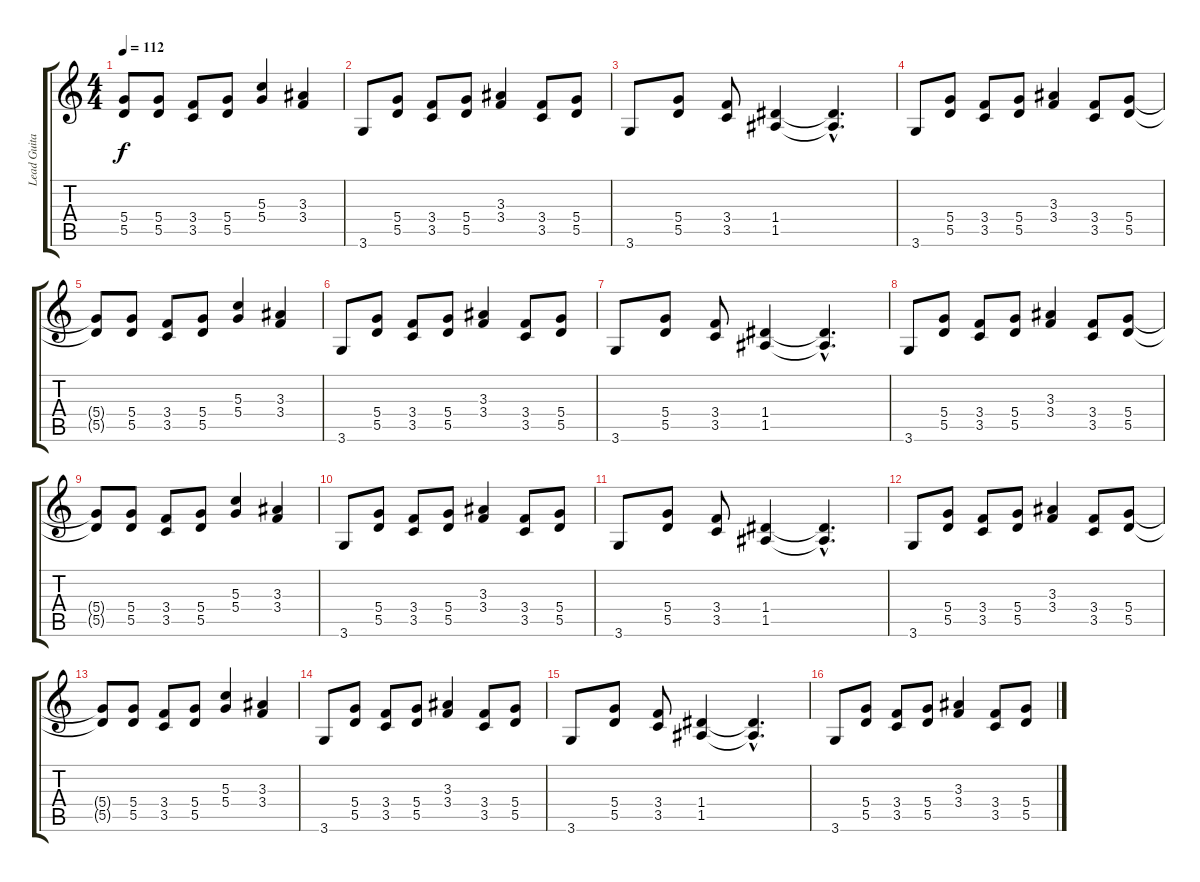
\track ("Lead Guitar" "Lead Guita") {instrument overdrivenguitar}
\staff {score tabs}
\tuning (E4 B3 G3 D3 A2 E2) {hide}
\ts (4 4)
\tempo 112
\clef g2
\ks c
(5.4{t} 5.5{t}).8{dy f} (5.4 5.5).8 (3.4 3.5).8 (5.4 5.5).8 (5.3 5.4).4 (3.3 3.4).4 |
3.6.8 (5.4 5.5).8 (3.4 3.5).8 (5.4 5.5).8 (3.3 3.4).4 (3.4 3.5).8 (5.4 5.5).8 |
3.6.8 (5.4 5.5).8 (3.4 3.5).8 (1.4 1.5).4 (1.4{hac t} 1.5{hac t}).4{d} |
3.6.8 (5.4 5.5).8 (3.4 3.5).8 (5.4 5.5).8 (3.3 3.4).4 (3.4 3.5).8 (5.4 5.5).8 |
(5.4{t} 5.5{t}).8 (5.4 5.5).8 (3.4 3.5).8 (5.4 5.5).8 (5.3 5.4).4 (3.3 3.4).4 |
3.6.8 (5.4 5.5).8 (3.4 3.5).8 (5.4 5.5).8 (3.3 3.4).4 (3.4 3.5).8 (5.4 5.5).8 |
3.6.8 (5.4 5.5).8 (3.4 3.5).8 (1.4 1.5).4 (1.4{hac t} 1.5{hac t}).4{d} |
3.6.8 (5.4 5.5).8 (3.4 3.5).8 (5.4 5.5).8 (3.3 3.4).4 (3.4 3.5).8 (5.4 5.5).8 |
(5.4{t} 5.5{t}).8 (5.4 5.5).8 (3.4 3.5).8 (5.4 5.5).8 (5.3 5.4).4 (3.3 3.4).4 |
3.6.8 (5.4 5.5).8 (3.4 3.5).8 (5.4 5.5).8 (3.3 3.4).4 (3.4 3.5).8 (5.4 5.5).8 |
3.6.8 (5.4 5.5).8 (3.4 3.5).8 (1.4 1.5).4 (1.4{hac t} 1.5{hac t}).4{d} |
3.6.8 (5.4 5.5).8 (3.4 3.5).8 (5.4 5.5).8 (3.3 3.4).4 (3.4 3.5).8 (5.4 5.5).8 |
(5.4{t} 5.5{t}).8 (5.4 5.5).8 (3.4 3.5).8 (5.4 5.5).8 (5.3 5.4).4 (3.3 3.4).4 |
3.6.8 (5.4 5.5).8 (3.4 3.5).8 (5.4 5.5).8 (3.3 3.4).4 (3.4 3.5).8 (5.4 5.5).8 |
3.6.8 (5.4 5.5).8 (3.4 3.5).8 (1.4 1.5).4 (1.4{hac t} 1.5{hac t}).4{d} |
3.6.8 (5.4 5.5).8 (3.4 3.5).8 (5.4 5.5).8 (3.3 3.4).4 (3.4 3.5).8 (5.4 5.5).8
